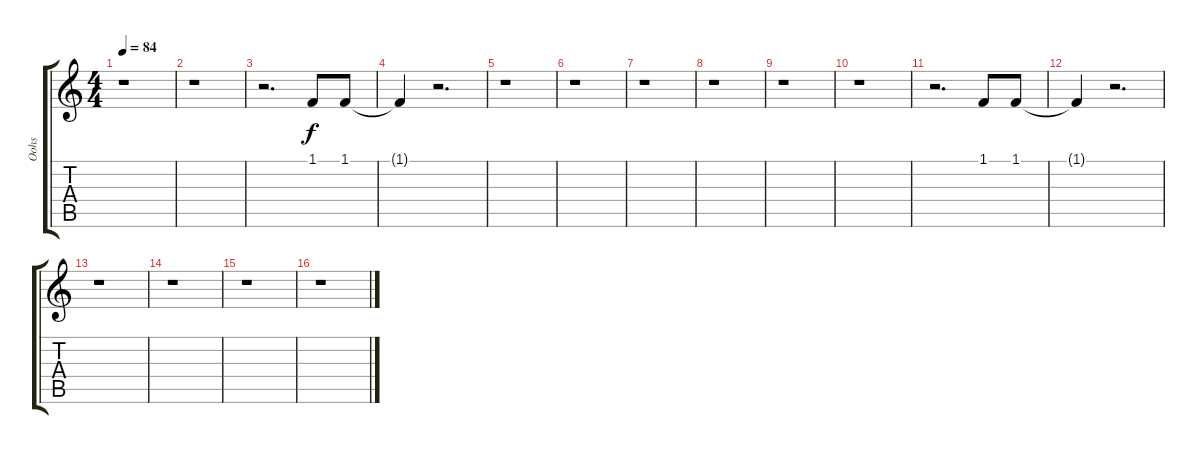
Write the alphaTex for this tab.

\track ("Oohs" "Oohs") {instrument voiceoohs}
\staff {score tabs}
\tuning (E4 B3 G3 D3 A2 E2) {hide}
\ts (4 4)
\tempo 84
\clef g2
\ks c
r.1{dy f} |
r.1 |
r.2{d} 1.1.8 1.1.8 |
1.1{t}.4 r.2{d} |
r.1 |
r.1 |
r.1 |
r.1 |
r.1 |
r.1 |
r.2{d} 1.1.8 1.1.8 |
1.1{t}.4 r.2{d} |
r.1 |
r.1 |
r.1 |
r.1
